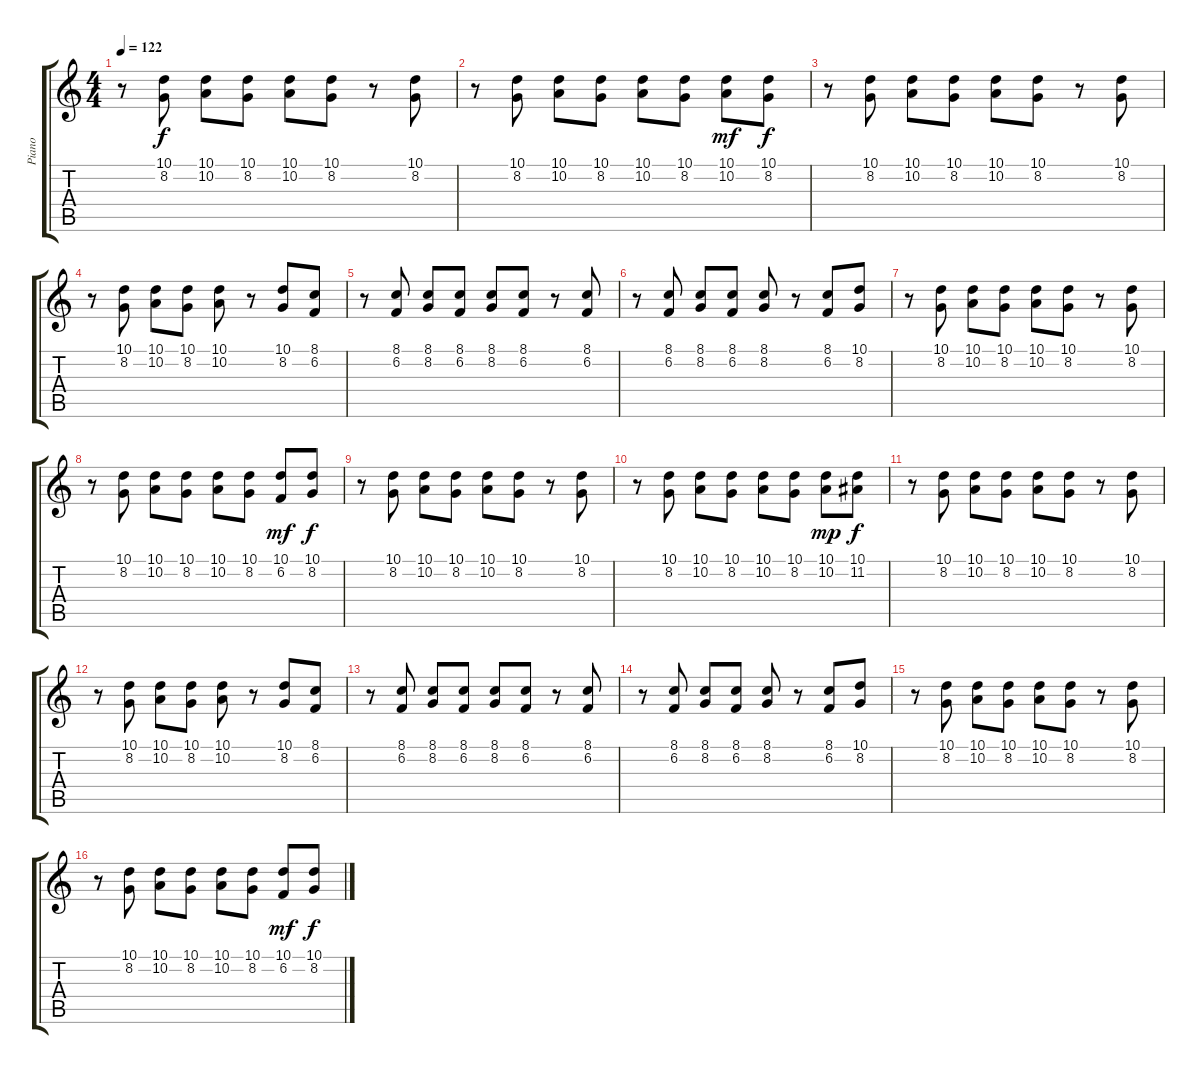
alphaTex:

\track ("Piano" "Piano") {instrument brightacousticpiano}
\staff {score tabs}
\tuning (E4 B3 G3 D3 A2 E2) {hide}
\ts (4 4)
\tempo 122
\clef g2
\ks c
r.8{dy f} (10.1 8.2).8 (10.1 10.2).8 (10.1 8.2).8 (10.1 10.2).8 (10.1 8.2).8 r.8 (10.1 8.2).8 |
r.8 (10.1 8.2).8 (10.1 10.2).8 (10.1 8.2).8 (10.1 10.2).8 (10.1 8.2).8 (10.1 10.2).8{dy mf} (10.1 8.2).8{dy f} |
r.8 (10.1 8.2).8 (10.1 10.2).8 (10.1 8.2).8 (10.1 10.2).8 (10.1 8.2).8 r.8 (10.1 8.2).8 |
r.8 (10.1 8.2).8 (10.1 10.2).8 (10.1 8.2).8 (10.1 10.2).8 r.8 (10.1 8.2).8 (8.1 6.2).8 |
r.8 (8.1 6.2).8 (8.1 8.2).8 (8.1 6.2).8 (8.1 8.2).8 (8.1 6.2).8 r.8 (8.1 6.2).8 |
r.8 (8.1 6.2).8 (8.1 8.2).8 (8.1 6.2).8 (8.1 8.2).8 r.8 (8.1 6.2).8 (10.1 8.2).8 |
r.8 (10.1 8.2).8 (10.1 10.2).8 (10.1 8.2).8 (10.1 10.2).8 (10.1 8.2).8 r.8 (10.1 8.2).8 |
r.8 (10.1 8.2).8 (10.1 10.2).8 (10.1 8.2).8 (10.1 10.2).8 (10.1 8.2).8 (10.1 6.2).8{dy mf} (10.1 8.2).8{dy f} |
r.8 (10.1 8.2).8 (10.1 10.2).8 (10.1 8.2).8 (10.1 10.2).8 (10.1 8.2).8 r.8 (10.1 8.2).8 |
r.8 (10.1 8.2).8 (10.1 10.2).8 (10.1 8.2).8 (10.1 10.2).8 (10.1 8.2).8 (10.1 10.2).8{dy mp} (10.1 11.2).8{dy f} |
r.8 (10.1 8.2).8 (10.1 10.2).8 (10.1 8.2).8 (10.1 10.2).8 (10.1 8.2).8 r.8 (10.1 8.2).8 |
r.8 (10.1 8.2).8 (10.1 10.2).8 (10.1 8.2).8 (10.1 10.2).8 r.8 (10.1 8.2).8 (8.1 6.2).8 |
r.8 (8.1 6.2).8 (8.1 8.2).8 (8.1 6.2).8 (8.1 8.2).8 (8.1 6.2).8 r.8 (8.1 6.2).8 |
r.8 (8.1 6.2).8 (8.1 8.2).8 (8.1 6.2).8 (8.1 8.2).8 r.8 (8.1 6.2).8 (10.1 8.2).8 |
r.8 (10.1 8.2).8 (10.1 10.2).8 (10.1 8.2).8 (10.1 10.2).8 (10.1 8.2).8 r.8 (10.1 8.2).8 |
r.8 (10.1 8.2).8 (10.1 10.2).8 (10.1 8.2).8 (10.1 10.2).8 (10.1 8.2).8 (10.1 6.2).8{dy mf} (10.1 8.2).8{dy f}
